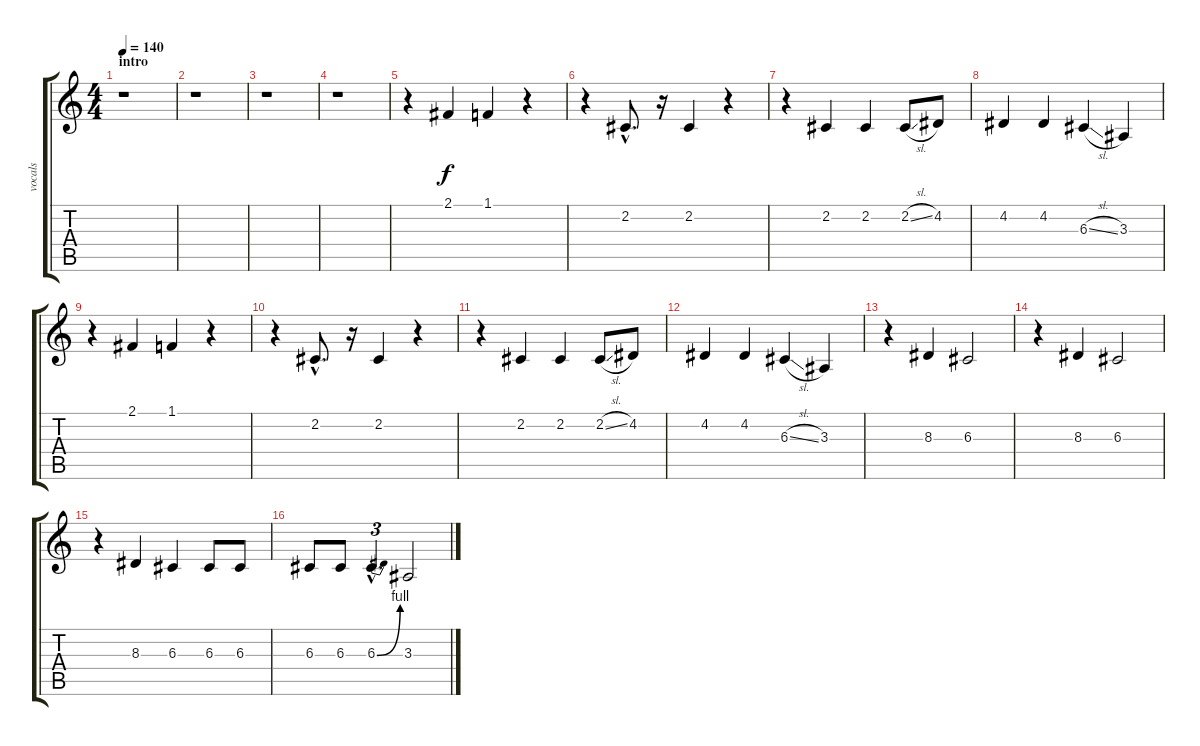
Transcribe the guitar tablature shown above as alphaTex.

\track ("vocals" "vocals") {instrument flute}
\staff {score tabs}
\tuning (E4 B3 G3 D3 A2 D2) {hide}
\ts (4 4)
\section ("" "intro")
\tempo 140
\clef g2
\ks c
r.1{dy f instrument flute} |
r.1 |
r.1 |
r.1 |
r.4 2.1.4 1.1.4 r.4 |
r.4 2.2{hac}.8{d} r.16 2.2.4 r.4 |
r.4 2.2.4 2.2.4 2.2{sl}.8 4.2.8 |
4.2.4 4.2.4 6.3{sl}.4 3.3.4 |
r.4 2.1.4 1.1.4 r.4 |
r.4 2.2{hac}.8{d} r.16 2.2.4 r.4 |
r.4 2.2.4 2.2.4 2.2{sl}.8 4.2.8 |
4.2.4 4.2.4 6.3{sl}.4 3.3.4 |
r.4 8.3.4 6.3.2 |
r.4 8.3.4 6.3.2 |
r.4 8.3.4 6.3.4 6.3.8 6.3.8 |
6.3.8 6.3.8 6.3{be (bend 0 0 60 4) hac}.4{d tu (3 2)} 3.3.2
